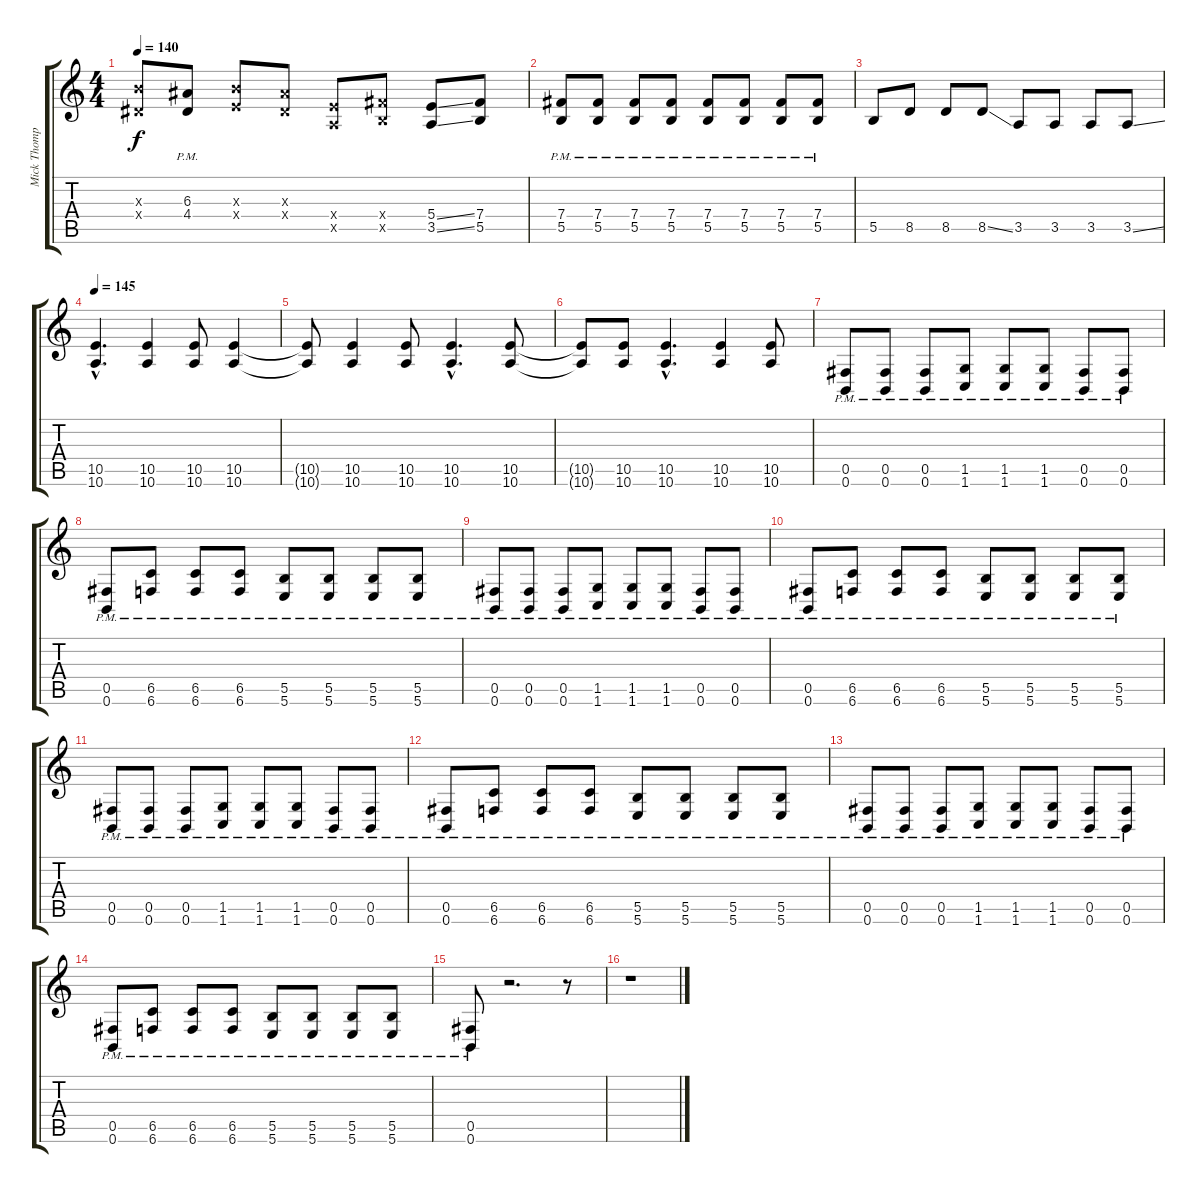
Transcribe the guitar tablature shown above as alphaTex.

\track ("Mick Thompson" "Mick Thomp") {instrument distortionguitar}
\staff {score tabs}
\tuning (Db4 Ab3 E3 B2 Gb2 B1) {hide}
\ts (4 4)
\tempo 140
\clef g2
\ks c
(7.3{x} 4.4{x}).8{dy f} (6.3 4.4{pm}).8 (7.3{x} 5.4{x}).8 (6.3{x} 4.4{x}).8 (5.4{x} 3.5{x}).8 (7.4{x} 5.5{x}).8 (5.4{ss} 3.5{ss}).8 (7.4 5.5).8 |
(7.4 5.5{pm}).8 (7.4 5.5{pm}).8 (7.4 5.5{pm}).8 (7.4 5.5{pm}).8 (7.4 5.5{pm}).8 (7.4 5.5{pm}).8 (7.4 5.5{pm}).8 (7.4 5.5{pm}).8 |
5.5.8 8.5.8 8.5.8 8.5{ss}.8 3.5.8 3.5.8 3.5.8 3.5{ss}.8 |
\tempo 145
(10.5{hac} 10.6{hac}).4{d} (10.5 10.6).4 (10.5 10.6).8 (10.5 10.6).4 |
(10.5{t} 10.6{t}).8 (10.5 10.6).4 (10.5 10.6).8 (10.5{hac} 10.6{hac}).4{d} (10.5 10.6).8 |
(10.5{t} 10.6{t}).8 (10.5 10.6).8 (10.5{hac} 10.6{hac}).4{d} (10.5 10.6).4 (10.5 10.6).8 |
(0.5{pm} 0.6{pm}).8 (0.5{pm} 0.6{pm}).8 (0.5{pm} 0.6{pm}).8 (1.5{pm} 1.6{pm}).8 (1.5{pm} 1.6{pm}).8 (1.5{pm} 1.6{pm}).8 (0.5{pm} 0.6{pm}).8 (0.5{pm} 0.6{pm}).8 |
(0.5{pm} 0.6{pm}).8 (6.5{pm} 6.6{pm}).8 (6.5{pm} 6.6{pm}).8 (6.5{pm} 6.6{pm}).8 (5.5{pm} 5.6{pm}).8 (5.5{pm} 5.6{pm}).8 (5.5{pm} 5.6{pm}).8 (5.5{pm} 5.6{pm}).8 |
(0.5{pm} 0.6{pm}).8 (0.5{pm} 0.6{pm}).8 (0.5{pm} 0.6{pm}).8 (1.5{pm} 1.6{pm}).8 (1.5{pm} 1.6{pm}).8 (1.5{pm} 1.6{pm}).8 (0.5{pm} 0.6{pm}).8 (0.5{pm} 0.6{pm}).8 |
(0.5{pm} 0.6{pm}).8 (6.5{pm} 6.6{pm}).8 (6.5{pm} 6.6{pm}).8 (6.5{pm} 6.6{pm}).8 (5.5{pm} 5.6{pm}).8 (5.5{pm} 5.6{pm}).8 (5.5{pm} 5.6{pm}).8 (5.5{pm} 5.6{pm}).8 |
(0.5{pm} 0.6{pm}).8 (0.5{pm} 0.6{pm}).8 (0.5{pm} 0.6{pm}).8 (1.5{pm} 1.6{pm}).8 (1.5{pm} 1.6{pm}).8 (1.5{pm} 1.6{pm}).8 (0.5{pm} 0.6{pm}).8 (0.5{pm} 0.6{pm}).8 |
(0.5{pm} 0.6{pm}).8 (6.5{pm} 6.6{pm}).8 (6.5{pm} 6.6{pm}).8 (6.5{pm} 6.6{pm}).8 (5.5{pm} 5.6{pm}).8 (5.5{pm} 5.6{pm}).8 (5.5{pm} 5.6{pm}).8 (5.5{pm} 5.6{pm}).8 |
(0.5{pm} 0.6{pm}).8 (0.5{pm} 0.6{pm}).8 (0.5{pm} 0.6{pm}).8 (1.5{pm} 1.6{pm}).8 (1.5{pm} 1.6{pm}).8 (1.5{pm} 1.6{pm}).8 (0.5{pm} 0.6{pm}).8 (0.5{pm} 0.6{pm}).8 |
(0.5{pm} 0.6{pm}).8 (6.5{pm} 6.6{pm}).8 (6.5{pm} 6.6{pm}).8 (6.5{pm} 6.6{pm}).8 (5.5{pm} 5.6{pm}).8 (5.5{pm} 5.6{pm}).8 (5.5{pm} 5.6{pm}).8 (5.5{pm} 5.6{pm}).8 |
(0.5 0.6{pm}).8 r.2{d} r.8 |
r.1
